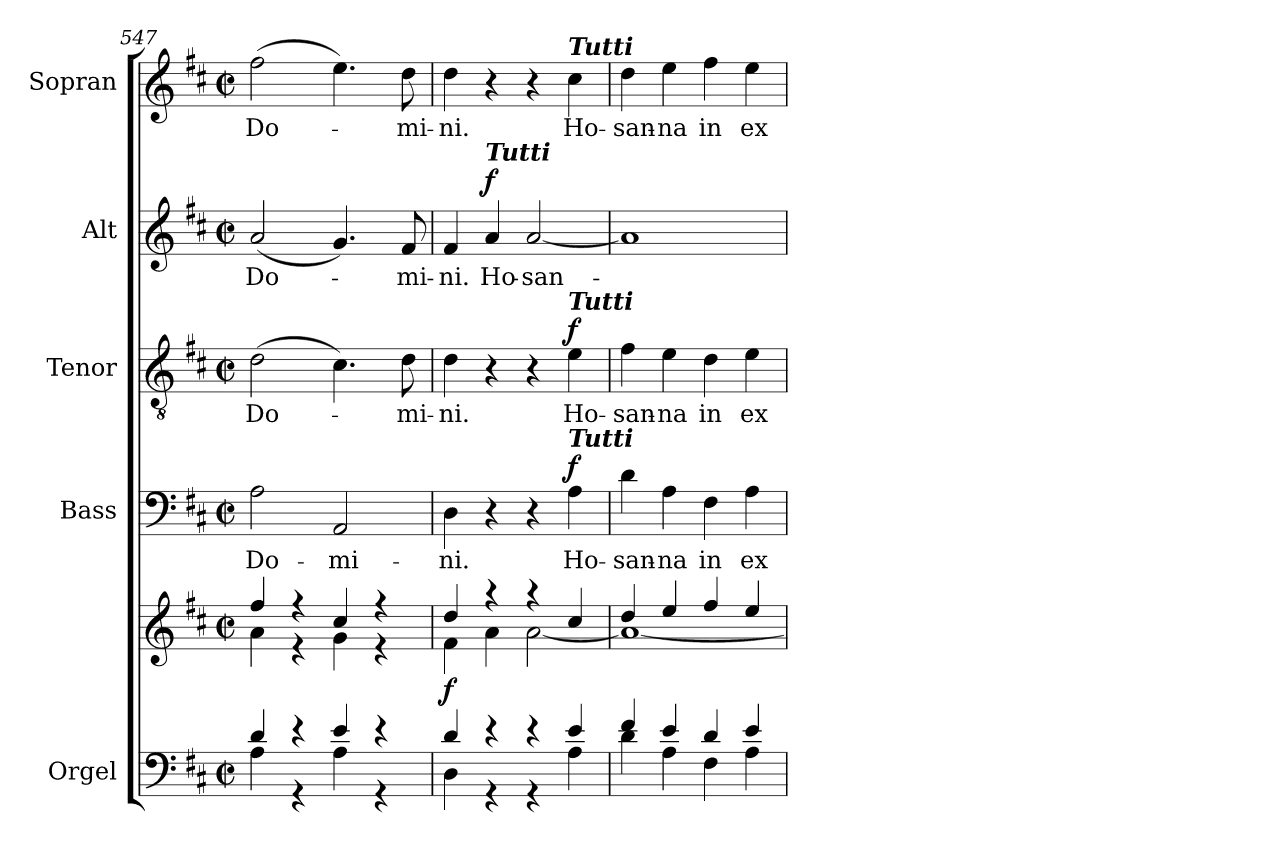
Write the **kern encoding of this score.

**kern	**kern	**dynam	**kern	**text	**dynam	**kern	**text	**dynam	**kern	**text	**dynam	**kern	**text
*part5	*part5	*part5	*part4	*part4	*part4	*part3	*part3	*part3	*part2	*part2	*part2	*part1	*part1
*staff6	*staff5	*staff5/6	*staff4	*staff4	*staff4	*staff3	*staff3	*staff3	*staff2	*staff2	*staff2	*staff1	*staff1
*I"Orgel	*	*	*I"Bass	*	*	*I"Tenor	*	*	*I"Alt	*	*	*I"Sopran	*
*I'Org.	*	*	*I'B	*	*	*I'T	*	*	*I'A	*	*	*I'S	*
*clefF4	*clefG2	*	*clefF4	*	*	*clefGv2	*	*	*clefG2	*	*	*clefG2	*
*k[f#c#]	*k[f#c#]	*	*k[f#c#]	*	*	*k[f#c#]	*	*	*k[f#c#]	*	*	*k[f#c#]	*
*D:	*D:	*	*D:	*	*	*D:	*	*	*D:	*	*	*D:	*
*M2/2	*M2/2	*	*M2/2	*	*	*M2/2	*	*	*M2/2	*	*	*M2/2	*
*met(c|)	*met(c|)	*	*met(c|)	*	*	*met(c|)	*	*	*met(c|)	*	*	*met(c|)	*
=547	=547	=547	=547	=547	=547	=547	=547	=547	=547	=547	=547	=547	=547
*^	*^	*	*	*	*	*	*	*	*	*	*	*	*
!	!	!	!	!	!	!LO:LY:b	!	!	!LO:LY:b	!	!	!LO:LY:b	!	!	!LO:LY:b
4d/	4A\	4ff#/	4a\	.	2A\	Do-	.	(>2d\	Do-	.	(<2a/	Do-	.	(>2ff#\	Do-
4r	4r	4r	4r	.	.	.	.	.	.	.	.	.	.	.	.
!	!	!	!	!	!	!LO:LY:b	!	!	!	!	!	!	!	!	!
4e/	4A\	4cc#/	4g\	.	2AA/	-mi-	.	4.c#\)	.	.	4.g/)	.	.	4.ee\)	.
4r	4r	4r	4r	.	.	.	.	.	.	.	.	.	.	.	.
!	!	!	!	!	!	!	!	!	!LO:LY:b	!	!	!LO:LY:b	!	!	!LO:LY:b
.	.	.	.	.	.	.	.	8d\	-mi-	.	8f#/	-mi-	.	8dd\	-mi-
=548	=548	=548	=548	=548	=548	=548	=548	=548	=548	=548	=548	=548	=548	=548	=548
!	!	!	!	!LO:DY:b	!	!LO:LY:b	!	!	!LO:LY:b	!	!	!LO:LY:b	!	!	!LO:LY:b
4d/	4D\	4dd/	4f#\	f	4D\	-ni.	.	4d\	-ni.	.	4f#/	-ni.	.	4dd\	-ni.
!	!	!	!	!	!	!	!	!	!	!	!LO:TX:a:Bi:t=Tutti	!	!	!	!
!	!	!	!	!	!	!	!	!	!	!	!	!LO:LY:b	!LO:DY:a	!	!
4r	4r	4raa	4a\	.	4r	.	.	4r	.	.	4a/	Ho-	f	4r	.
!	!	!	!	!	!	!	!	!	!	!	!	!LO:LY:b	!	!	!
4r	4r	4raa	[<2a\	.	4r	.	.	4r	.	.	[2a/	-san-	.	4r	.
!	!	!	!	!	!	!	!	!	!	!	!	!	!	!LO:TX:a:Bi:t=Tutti	!
!	!	!	!	!	!	!	!	!LO:TX:a:Bi:t=Tutti	!	!	!	!	!	!	!
!	!	!	!	!	!LO:TX:a:Bi:t=Tutti	!	!	!	!	!	!	!	!	!	!
!	!	!	!	!	!	!LO:LY:b	!LO:DY:a	!	!LO:LY:b	!LO:DY:a	!	!	!	!	!LO:LY:b
4e/	4A\	4cc#/	.	.	4A\	Ho-	f	4e\	Ho-	f	.	.	.	4cc#\	Ho-
=549	=549	=549	=549	=549	=549	=549	=549	=549	=549	=549	=549	=549	=549	=549	=549
!	!	!	!	!	!	!LO:LY:b	!	!	!LO:LY:b	!	!	!	!	!	!LO:LY:b
4f#/	4d\	4dd/	1a_	.	4d\	-san-	.	4f#\	-san-	.	1a]	.	.	4dd\	-san-
!	!	!	!	!	!	!LO:LY:b	!	!	!LO:LY:b	!	!	!	!	!	!LO:LY:b
4e/	4A\	4ee/	.	.	4A\	-na	.	4e\	-na	.	.	.	.	4ee\	-na
!	!	!	!	!	!	!LO:LY:b	!	!	!LO:LY:b	!	!	!	!	!	!LO:LY:b
4d/	4F#\	4ff#/	.	.	4F#\	in	.	4d\	in	.	.	.	.	4ff#\	in
!	!	!	!	!	!	!LO:LY:b	!	!	!LO:LY:b	!	!	!	!	!	!LO:LY:b
4e/	4A\	4ee/	.	.	4A\	ex-	.	4e\	ex-	.	.	.	.	4ee\	ex-
*v	*v	*	*	*	*	*	*	*	*	*	*	*	*	*	*
*	*v	*v	*	*	*	*	*	*	*	*	*	*	*	*
=	=	=	=	=	=	=	=	=	=	=	=	=	=
*-	*-	*-	*-	*-	*-	*-	*-	*-	*-	*-	*-	*-	*-
